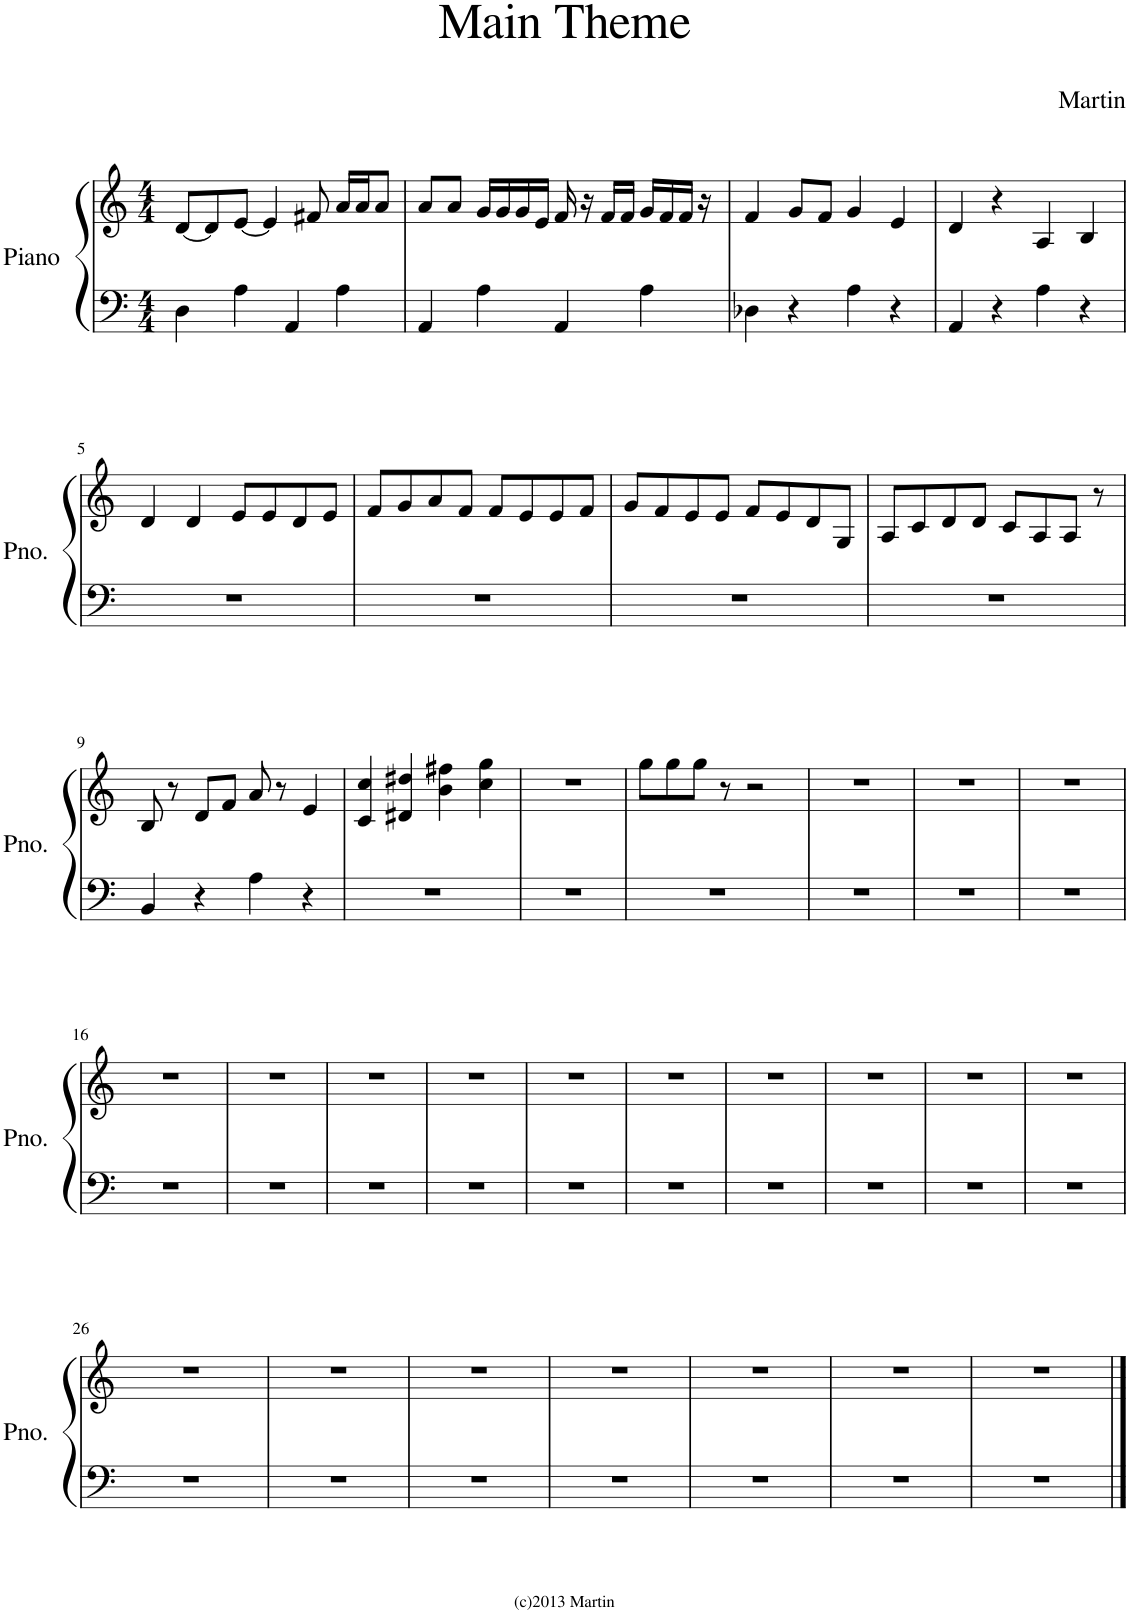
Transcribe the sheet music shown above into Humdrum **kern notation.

**kern	**kern
*part1	*part1
*staff2	*staff1
*I"Piano	*
*I'Pno.	*
*clefF4	*clefG2
*k[]	*k[]
*M4/4	*M4/4
=1	=1
4D\	[8d/L
.	8d/]
4A\	[8e/J
.	4e/]
4AA/	.
.	8f#X/
4A\	16a/LL
.	16a/J
.	8a/J
=2	=2
4AA/	8a/L
.	8a/J
4A\	16g/LL
.	16g/
.	16g/
.	16e/JJ
4AA/	16f/
.	16r
.	16f/LL
.	16f/JJ
4A\	16g/LL
.	16f/
.	16f/JJ
.	16r
=3	=3
4D-X\	4f/
4r	8g/L
.	8f/J
4A\	4g/
4r	4e/
=4	=4
4AA/	4d/
4r	4r
4A\	4A/
4r	4B/
!!LO:LB:g=z
=5	=5
1r	4d/
.	4d/
.	8e/L
.	8e/
.	8d/
.	8e/J
=6	=6
1r	8f/L
.	8g/
.	8a/
.	8f/J
.	8f/L
.	8e/
.	8e/
.	8f/J
=7	=7
1r	8g/L
.	8f/
.	8e/
.	8e/J
.	8f/L
.	8e/
.	8d/
.	8G/J
=8	=8
1r	8A/L
.	8c/
.	8d/
.	8d/J
.	8c/L
.	8A/
.	8A/J
.	8r
!!LO:LB:g=z
=9	=9
4BB/	8B/
.	8r
4r	8d/L
.	8f/J
4A\	8a/
.	8r
4r	4e/
=10	=10
1r	4c/ 4cc/
.	4d#X/ 4dd#X/
.	4b\ 4ff#X\
.	4cc\ 4gg\
=11	=11
1r	1r
=12	=12
1r	8gg\L
.	8gg\
.	8gg\J
.	8r
.	2r
=13	=13
1r	1r
=14	=14
1r	1r
=15	=15
1r	1r
!!LO:LB:g=z
=16	=16
1r	1r
=17	=17
1r	1r
=18	=18
1r	1r
=19	=19
1r	1r
=20	=20
1r	1r
=21	=21
1r	1r
=22	=22
1r	1r
=23	=23
1r	1r
=24	=24
1r	1r
=25	=25
1r	1r
!!LO:LB:g=z
=26	=26
1r	1r
=27	=27
1r	1r
=28	=28
1r	1r
=29	=29
1r	1r
=30	=30
1r	1r
=31	=31
1r	1r
=32	=32
1r	1r
==	==
*-	*-
